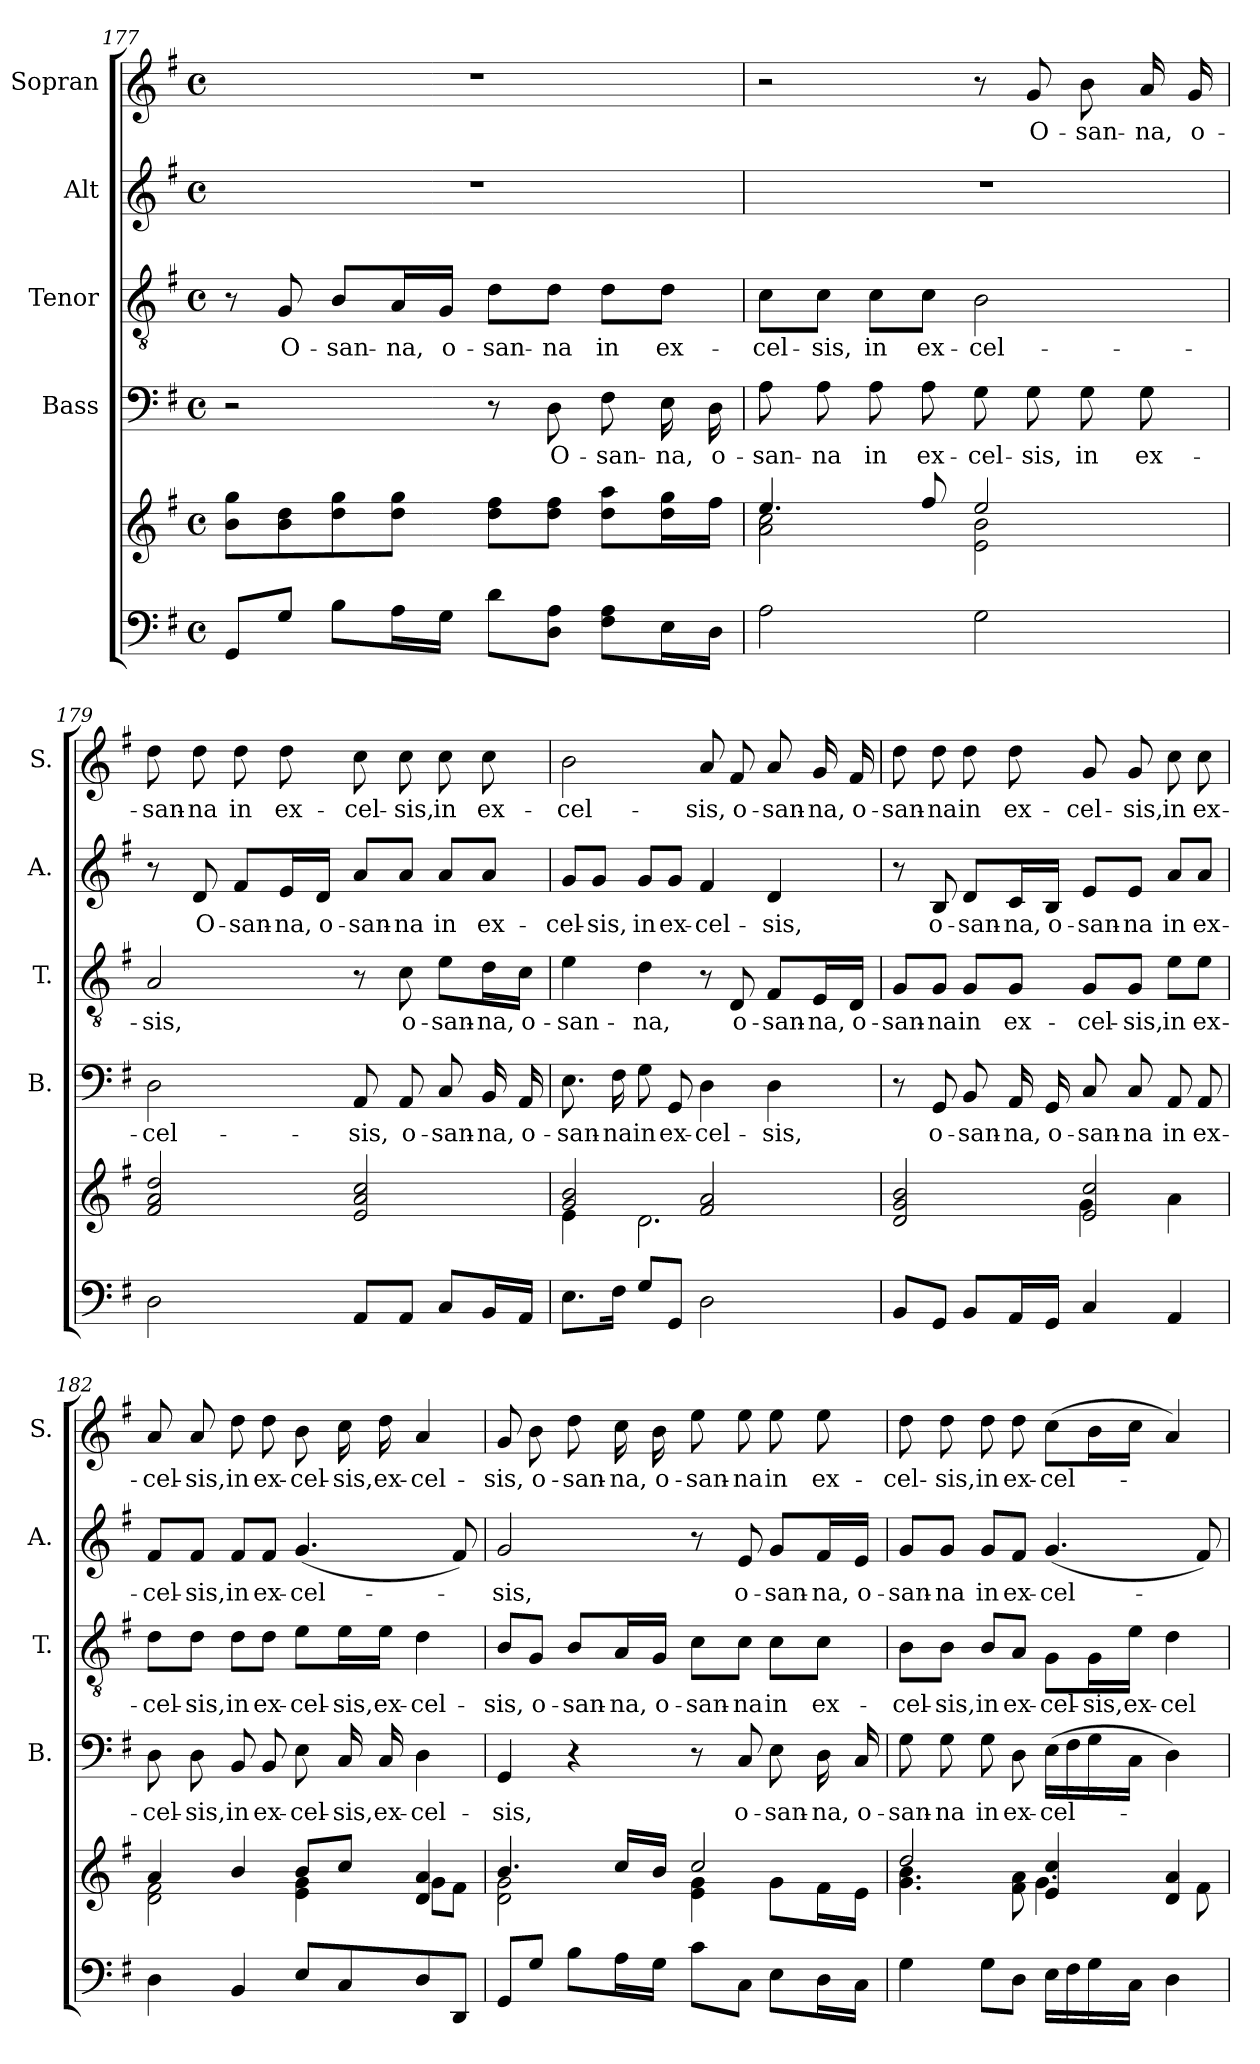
**kern	**kern	**kern	**text	**kern	**text	**kern	**text	**kern	**text
*part5	*part5	*part4	*part4	*part3	*part3	*part2	*part2	*part1	*part1
*staff6	*staff5	*staff4	*staff4	*staff3	*staff3	*staff2	*staff2	*staff1	*staff1
*	*	*I"Bass	*	*I"Tenor	*	*I"Alt	*	*I"Sopran	*
*	*	*I'B.	*	*I'T.	*	*I'A.	*	*I'S.	*
!!LO:LB:g=z
*clefF4	*clefG2	*clefF4	*	*clefGv2	*	*clefG2	*	*clefG2	*
*k[f#]	*k[f#]	*k[f#]	*	*k[f#]	*	*k[f#]	*	*k[f#]	*
*G:	*G:	*G:	*	*G:	*	*G:	*	*G:	*
*M4/4	*M4/4	*M4/4	*	*M4/4	*	*M4/4	*	*M4/4	*
*met(c)	*met(c)	*met(c)	*	*met(c)	*	*met(c)	*	*met(c)	*
=177	=177	=177	=177	=177	=177	=177	=177	=177	=177
8GG/L	8b\ 8gg\L	2r	.	8r	.	1r	.	1r	.
!	!	!	!	!	!LO:LY:b	!	!	!	!
8G/J	8b\ 8dd\	.	.	8G/	O-	.	.	.	.
!	!	!	!	!	!LO:LY:b	!	!	!	!
8B\L	8dd\ 8gg\	.	.	8B/L	-san-	.	.	.	.
!	!	!	!	!	!LO:LY:b	!	!	!	!
16A\L	8dd\ 8gg\J	.	.	16A/L	-na,	.	.	.	.
!	!	!	!	!	!LO:LY:b	!	!	!	!
16G\JJ	.	.	.	16G/JJ	o-	.	.	.	.
!	!	!	!	!	!LO:LY:b	!	!	!	!
8d\L	8dd\ 8ff#\L	8r	.	8d\L	-san-	.	.	.	.
!	!	!	!LO:LY:b	!	!LO:LY:b	!	!	!	!
8D\ 8A\J	8dd\ 8ff#\J	8D\	O-	8d\J	-na	.	.	.	.
!	!	!	!LO:LY:b	!	!LO:LY:b	!	!	!	!
8F#\ 8A\L	8dd\ 8aa\L	8F#\	-san-	8d\L	in	.	.	.	.
!	!	!	!LO:LY:b	!	!LO:LY:b	!	!	!	!
16E\L	16dd\ 16gg\L	16E\	-na,	8d\J	ex-	.	.	.	.
!	!	!	!LO:LY:b	!	!	!	!	!	!
16D\JJ	16ff#\JJ	16D\	o-	.	.	.	.	.	.
=178	=178	=178	=178	=178	=178	=178	=178	=178	=178
*	*^	*	*	*	*	*	*	*	*
!	!	!	!	!LO:LY:b	!	!LO:LY:b	!	!	!	!
2A\	4.ee/	2a\ 2cc\	8A\	-san-	8c\L	-cel-	1r	.	2r	.
!	!	!	!	!LO:LY:b	!	!LO:LY:b	!	!	!	!
.	.	.	8A\	-na	8c\J	-sis,	.	.	.	.
!	!	!	!	!LO:LY:b	!	!LO:LY:b	!	!	!	!
.	.	.	8A\	in	8c\L	in	.	.	.	.
!	!	!	!	!LO:LY:b	!	!LO:LY:b	!	!	!	!
.	8ff#/	.	8A\	ex-	8c\J	ex-	.	.	.	.
!	!	!	!	!LO:LY:b	!	!LO:LY:b	!	!	!	!
2G\	2ee/	2e\ 2b\	8G\	-cel-	2B\	-cel-	.	.	8r	.
!	!	!	!	!LO:LY:b	!	!	!	!	!	!LO:LY:b
.	.	.	8G\	-sis,	.	.	.	.	8g/	O-
!	!	!	!	!LO:LY:b	!	!	!	!	!	!LO:LY:b
.	.	.	8G\	in	.	.	.	.	8b\	-san-
!	!	!	!	!LO:LY:b	!	!	!	!	!	!LO:LY:b
.	.	.	8G\	ex-	.	.	.	.	16a/	-na,
!	!	!	!	!	!	!	!	!	!	!LO:LY:b
.	.	.	.	.	.	.	.	.	16g/	o-
*	*v	*v	*	*	*	*	*	*	*	*
=179	=179	=179	=179	=179	=179	=179	=179	=179	=179
!	!	!	!LO:LY:b	!	!LO:LY:b	!	!	!	!LO:LY:b
2D\	2f#/ 2a/ 2dd/	2D\	-cel-	2A/	-sis,	8r	.	8dd\	-san-
!	!	!	!	!	!	!	!LO:LY:b	!	!LO:LY:b
.	.	.	.	.	.	8d/	O-	8dd\	-na
!	!	!	!	!	!	!	!LO:LY:b	!	!LO:LY:b
.	.	.	.	.	.	8f#/L	-san-	8dd\	in
!	!	!	!	!	!	!	!LO:LY:b	!	!LO:LY:b
.	.	.	.	.	.	16e/L	-na,	8dd\	ex-
!	!	!	!	!	!	!	!LO:LY:b	!	!
.	.	.	.	.	.	16d/JJ	o-	.	.
!	!	!	!LO:LY:b	!	!	!	!LO:LY:b	!	!LO:LY:b
8AA/L	2e/ 2a/ 2cc/	8AA/	-sis,	8r	.	8a/L	-san-	8cc\	-cel-
!	!	!	!LO:LY:b	!	!LO:LY:b	!	!LO:LY:b	!	!LO:LY:b
8AA/J	.	8AA/	o-	8c\	o-	8a/J	-na	8cc\	-sis,
!	!	!	!LO:LY:b	!	!LO:LY:b	!	!LO:LY:b	!	!LO:LY:b
8C/L	.	8C/	-san-	8e\L	-san-	8a/L	in	8cc\	in
!	!	!	!LO:LY:b	!	!LO:LY:b	!	!LO:LY:b	!	!LO:LY:b
16BB/L	.	16BB/	-na,	16d\L	-na,	8a/J	ex-	8cc\	ex-
!	!	!	!LO:LY:b	!	!LO:LY:b	!	!	!	!
16AA/JJ	.	16AA/	o-	16c\JJ	o-	.	.	.	.
!!LO:PB:g=z
=180	=180	=180	=180	=180	=180	=180	=180	=180	=180
*	*^	*	*	*	*	*	*	*	*
!	!	!	!	!LO:LY:b	!	!LO:LY:b	!	!LO:LY:b	!	!LO:LY:b
8.E\L	2g/ 2b/	4e\	8.E\	-san-	4e\	-san-	8g/L	-cel-	2b\	-cel-
!	!	!	!	!	!	!	!	!LO:LY:b	!	!
.	.	.	.	.	.	.	8g/J	-sis,	.	.
!	!	!	!	!LO:LY:b	!	!	!	!	!	!
16F#\Jk	.	.	16F#\	-na	.	.	.	.	.	.
!	!	!	!	!LO:LY:b	!	!LO:LY:b	!	!LO:LY:b	!	!
8G/L	.	2.d\	8G\	in	4d\	-na,	8g/L	in	.	.
!	!	!	!	!LO:LY:b	!	!	!	!LO:LY:b	!	!
8GG/J	.	.	8GG/	ex-	.	.	8g/J	ex-	.	.
!	!	!	!	!LO:LY:b	!	!	!	!LO:LY:b	!	!LO:LY:b
2D\	2f#/ 2a/	.	4D\	-cel-	8r	.	4f#/	-cel-	8a/	-sis,
!	!	!	!	!	!	!LO:LY:b	!	!	!	!LO:LY:b
.	.	.	.	.	8D/	o-	.	.	8f#/	o-
!	!	!	!	!LO:LY:b	!	!LO:LY:b	!	!LO:LY:b	!	!LO:LY:b
.	.	.	4D\	-sis,	8F#/L	-san-	4d/	-sis,	8a/	-san-
!	!	!	!	!	!	!LO:LY:b	!	!	!	!LO:LY:b
.	.	.	.	.	16E/L	-na,	.	.	16g/	-na,
!	!	!	!	!	!	!LO:LY:b	!	!	!	!LO:LY:b
.	.	.	.	.	16D/JJ	o-	.	.	16f#/	o-
=181	=181	=181	=181	=181	=181	=181	=181	=181	=181	=181
!	!	!	!	!	!	!LO:LY:b	!	!	!	!LO:LY:b
8BB/L	2d/ 2g/ 2b/	2ryy	8r	.	8G/L	-san-	8r	.	8dd\	-san-
!	!	!	!	!LO:LY:b	!	!LO:LY:b	!	!LO:LY:b	!	!LO:LY:b
8GG/J	.	.	8GG/	o-	8G/J	-na	8B/	o-	8dd\	-na
!	!	!	!	!LO:LY:b	!	!LO:LY:b	!	!LO:LY:b	!	!LO:LY:b
8BB/L	.	.	8BB/	-san-	8G/L	in	8d/L	-san-	8dd\	in
!	!	!	!	!LO:LY:b	!	!LO:LY:b	!	!LO:LY:b	!	!LO:LY:b
16AA/L	.	.	16AA/	-na,	8G/J	ex-	16c/L	-na,	8dd\	ex-
!	!	!	!	!LO:LY:b	!	!	!	!LO:LY:b	!	!
16GG/JJ	.	.	16GG/	o-	.	.	16B/JJ	o-	.	.
!	!	!	!	!LO:LY:b	!	!LO:LY:b	!	!LO:LY:b	!	!LO:LY:b
4C/	2e/ 2cc/	4g\	8C/	-san-	8G/L	-cel-	8e/L	-san-	8g/	-cel-
!	!	!	!	!LO:LY:b	!	!LO:LY:b	!	!LO:LY:b	!	!LO:LY:b
.	.	.	8C/	-na	8G/J	-sis,	8e/J	-na	8g/	-sis,
!	!	!	!	!LO:LY:b	!	!LO:LY:b	!	!LO:LY:b	!	!LO:LY:b
4AA/	.	4a\	8AA/	in	8e\L	in	8a/L	in	8cc\	in
!	!	!	!	!LO:LY:b	!	!LO:LY:b	!	!LO:LY:b	!	!LO:LY:b
.	.	.	8AA/	ex-	8e\J	ex-	8a/J	ex-	8cc\	ex-
=182	=182	=182	=182	=182	=182	=182	=182	=182	=182	=182
!	!	!	!	!LO:LY:b	!	!LO:LY:b	!	!LO:LY:b	!	!LO:LY:b
4D\	4a/	2d\ 2f#\	8D\	-cel-	8d\L	-cel-	8f#/L	-cel-	8a/	-cel-
!	!	!	!	!LO:LY:b	!	!LO:LY:b	!	!LO:LY:b	!	!LO:LY:b
.	.	.	8D\	-sis,	8d\J	-sis,	8f#/J	-sis,	8a/	-sis,
!	!	!	!	!LO:LY:b	!	!LO:LY:b	!	!LO:LY:b	!	!LO:LY:b
4BB/	4b/	.	8BB/	in	8d\L	in	8f#/L	in	8dd\	in
!	!	!	!	!LO:LY:b	!	!LO:LY:b	!	!LO:LY:b	!	!LO:LY:b
.	.	.	8BB/	ex-	8d\J	ex-	8f#/J	ex-	8dd\	ex-
!	!	!	!	!LO:LY:b	!	!LO:LY:b	!	!LO:LY:b	!	!LO:LY:b
8E/L	8b/L	4e\ 4g\	8E\	-cel-	8e\L	-cel-	(<4.g/	-cel-	8b\	-cel-
!	!	!	!	!LO:LY:b	!	!LO:LY:b	!	!	!	!LO:LY:b
8C/	8cc/J	.	16C/	-sis,	16e\L	-sis,	.	.	16cc\	-sis,
!	!	!	!	!LO:LY:b	!	!LO:LY:b	!	!	!	!LO:LY:b
.	.	.	16C/	ex-	16e\JJ	ex-	.	.	16dd\	ex-
!	!	!	!	!LO:LY:b	!	!LO:LY:b	!	!	!	!LO:LY:b
8D/	4d/ 4a/	8g\L	4D\	-cel-	4d\	-cel-	.	.	4a/	-cel-
8DD/J	.	8f#\J	.	.	.	.	8f#/)	.	.	.
!!LO:LB:g=z
=183	=183	=183	=183	=183	=183	=183	=183	=183	=183	=183
!	!	!	!	!LO:LY:b	!	!LO:LY:b	!	!LO:LY:b	!	!LO:LY:b
8GG/L	4.b/	2d\ 2g\	4GG/	-sis,	8B/L	-sis,	2g/	-sis,	8g/	-sis,
!	!	!	!	!	!	!LO:LY:b	!	!	!	!LO:LY:b
8G/J	.	.	.	.	8G/J	o-	.	.	8b\	o-
!	!	!	!	!	!	!LO:LY:b	!	!	!	!LO:LY:b
8B\L	.	.	4r	.	8B/L	-san-	.	.	8dd\	-san-
!	!	!	!	!	!	!LO:LY:b	!	!	!	!LO:LY:b
16A\L	16cc/LL	.	.	.	16A/L	-na,	.	.	16cc\	-na,
!	!	!	!	!	!	!LO:LY:b	!	!	!	!LO:LY:b
16G\JJ	16b/JJ	.	.	.	16G/JJ	o-	.	.	16b\	o-
!	!	!	!	!	!	!LO:LY:b	!	!	!	!LO:LY:b
8c\L	2cc/	4e\ 4g\	8r	.	8c\L	-san-	8r	.	8ee\	-san-
!	!	!	!	!LO:LY:b	!	!LO:LY:b	!	!LO:LY:b	!	!LO:LY:b
8C\J	.	.	8C/	o-	8c\J	-na	8e/	o-	8ee\	-na
!	!	!	!	!LO:LY:b	!	!LO:LY:b	!	!LO:LY:b	!	!LO:LY:b
8E\L	.	8g\L	8E\	-san-	8c\L	in	8g/L	-san-	8ee\	in
!	!	!	!	!LO:LY:b	!	!LO:LY:b	!	!LO:LY:b	!	!LO:LY:b
16D\L	.	16f#\L	16D\	-na,	8c\J	ex-	16f#/L	-na,	8ee\	ex-
!	!	!	!	!LO:LY:b	!	!	!	!LO:LY:b	!	!
16C\JJ	.	16e\JJ	16C/	o-	.	.	16e/JJ	o-	.	.
=184	=184	=184	=184	=184	=184	=184	=184	=184	=184	=184
!	!	!	!	!LO:LY:b	!	!LO:LY:b	!	!LO:LY:b	!	!LO:LY:b
4G\	2dd/	4.g\ 4.b\	8G\	-san-	8B\L	-cel-	8g/L	-san-	8dd\	-cel-
!	!	!	!	!LO:LY:b	!	!LO:LY:b	!	!LO:LY:b	!	!LO:LY:b
.	.	.	8G\	-na	8B\J	-sis,	8g/J	-na	8dd\	-sis,
!	!	!	!	!LO:LY:b	!	!LO:LY:b	!	!LO:LY:b	!	!LO:LY:b
8G\L	.	.	8G\	in	8B/L	in	8g/L	in	8dd\	in
!	!	!	!	!LO:LY:b	!	!LO:LY:b	!	!LO:LY:b	!	!LO:LY:b
8D\J	.	8f#\ 8a\	8D\	ex-	8A/J	ex-	8f#/J	ex-	8dd\	ex-
!	!	!	!	!LO:LY:b	!	!LO:LY:b	!	!LO:LY:b	!	!LO:LY:b
16E\LL	4e/ 4cc/	4.g\	(>16E\LL	-cel-	8G\L	-cel-	(<4.g/	-cel-	(>8cc\L	-cel-
16F#\	.	.	16F#\	.	.	.	.	.	.	.
!	!	!	!	!	!	!LO:LY:b	!	!	!	!
16G\	.	.	16G\	.	16G\L	-sis,	.	.	16b\L	.
!	!	!	!	!	!	!LO:LY:b	!	!	!	!
16C\JJ	.	.	16C\JJ	.	16e\JJ	ex-	.	.	16cc\JJ	.
!	!	!	!	!	!	!LO:LY:b	!	!	!	!
4D\	4d/ 4a/	.	4D\)	.	4d\	-cel-	.	.	4a/)	.
.	.	8f#\	.	.	.	.	8f#/)	.	.	.
*	*v	*v	*	*	*	*	*	*	*	*
=	=	=	=	=	=	=	=	=	=
*-	*-	*-	*-	*-	*-	*-	*-	*-	*-
